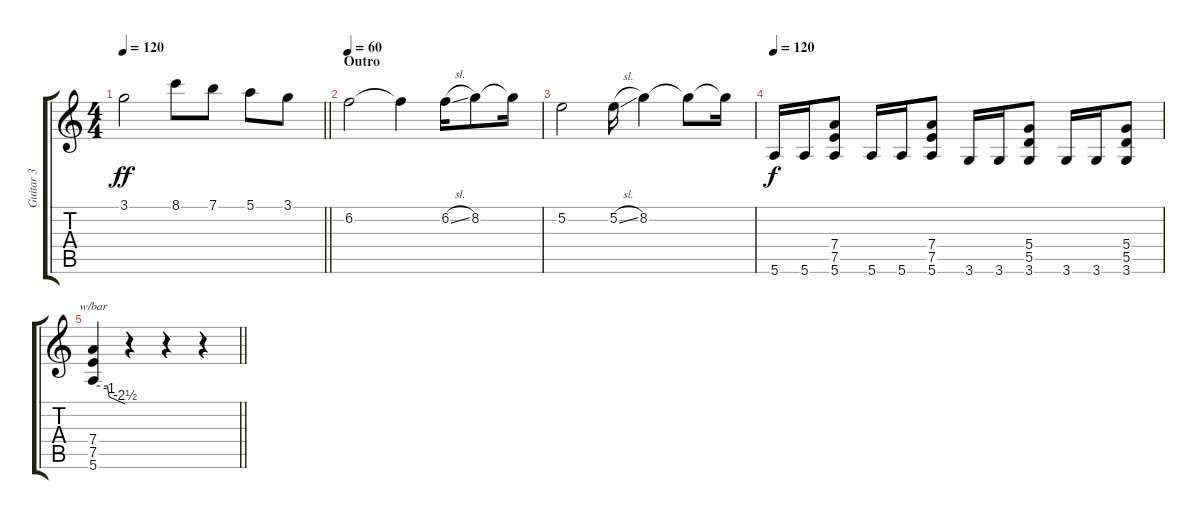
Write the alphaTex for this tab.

\track ("Guitar 3" "Guitar 3") {instrument overdrivenguitar}
\staff {score tabs}
\tuning (E4 B3 G3 D3 A2 E2) {hide}
\ts (4 4)
\tempo 120
\clef g2
\barLineRight lightlight
\ks c
3.1{t}.2{dy ff} 8.1.8 7.1.8 5.1.8 3.1.8 |
\section ("" "Outro")
\tempo 60
6.2.2 6.2{t}.4 6.2{sl}.16 8.2.8 8.2{t}.16 |
5.2.2 5.2{sl}.16 8.2.4 8.2{t}.8 8.2{t}.16 |
\tempo 120
5.6.16{dy f} 5.6.16 (7.4 7.5 5.6).8 5.6.16 5.6.16 (7.4 7.5 5.6).8 3.6.16 3.6.16 (5.4 5.5 3.6).8 3.6.16 3.6.16 (5.4 5.5 3.6).8 |
\barLineRight lightlight
(7.4 7.5 5.6).4{tbe (custom default 0 0 27 0 30 -4 60 -10)} r.4 r.4 r.4
